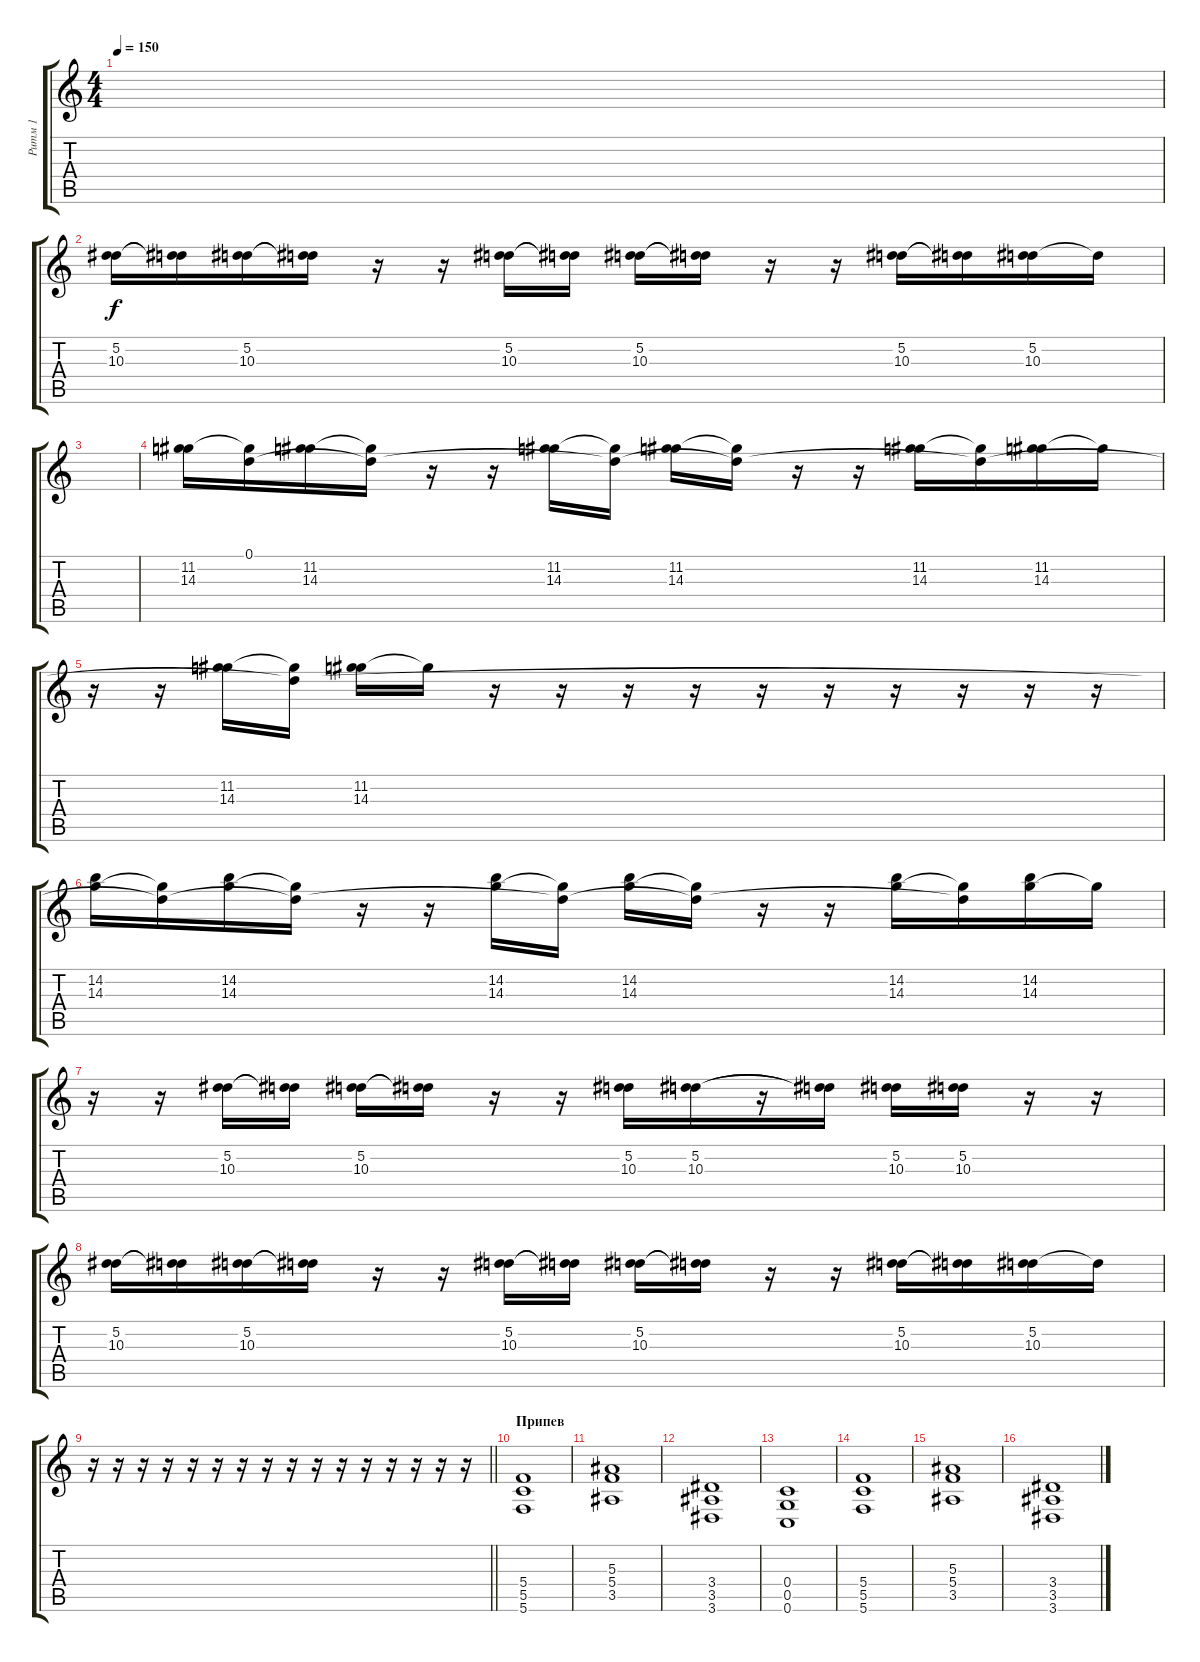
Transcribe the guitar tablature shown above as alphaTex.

\track ("Ритм 1" "Ритм 1") {instrument distortionguitar}
\staff {score tabs}
\tuning (D4 A3 F3 C3 G2 C2) {hide}
\ts (4 4)
\tempo 150
\clef g2
\ks c
|
(5.2 10.3).16 (5.2{t} 10.3{t}).16 (5.2 10.3).16 (5.2{t} 10.3{t}).16 r.16 r.16 (5.2 10.3).16 (5.2{t} 10.3{t}).16 (5.2 10.3).16 (5.2{t} 10.3{t}).16 r.16 r.16 (5.2 10.3).16 (5.2{t} 10.3{t}).16 (5.2 10.3).16 10.3{t}.16 |
|
(11.2 14.3).16 (0.1 14.3{t}).16 (11.2 14.3).16 (0.1{t} 14.3{t}).16 r.16 r.16 (11.2 14.3).16 (0.1{t} 14.3{t}).16 (11.2 14.3).16 (0.1{t} 14.3{t}).16 r.16 r.16 (11.2 14.3).16 (0.1{t} 14.3{t}).16 (11.2 14.3).16 14.3{t}.16 |
r.16 r.16 (11.2 14.3).16 (0.1{t} 14.3{t}).16 (11.2 14.3).16 14.3{t}.16 r.16 r.16 r.16 r.16 r.16 r.16 r.16 r.16 r.16 r.16 |
(14.2 14.3).16 (0.1{t} 14.3{t}).16 (14.2 14.3).16 (0.1{t} 14.3{t}).16 r.16 r.16 (14.2 14.3).16 (0.1{t} 14.3{t}).16 (14.2 14.3).16 (0.1{t} 14.3{t}).16 r.16 r.16 (14.2 14.3).16 (0.1{t} 14.3{t}).16 (14.2 14.3).16 14.3{t}.16 |
r.16 r.16 (5.2 10.3).16 (5.2{t} 10.3{t}).16 (5.2 10.3).16 (5.2{t} 10.3{t}).16 r.16 r.16 (5.2 10.3).16 (5.2 10.3).16 r.16 (5.2{t} 10.3{t}).16 (5.2 10.3).16 (5.2 10.3).16 r.16 r.16 |
(5.2 10.3).16 (5.2{t} 10.3{t}).16 (5.2 10.3).16 (5.2{t} 10.3{t}).16 r.16 r.16 (5.2 10.3).16 (5.2{t} 10.3{t}).16 (5.2 10.3).16 (5.2{t} 10.3{t}).16 r.16 r.16 (5.2 10.3).16 (5.2{t} 10.3{t}).16 (5.2 10.3).16 10.3{t}.16 |
\barLineRight lightlight
r.16 r.16 r.16 r.16 r.16 r.16 r.16 r.16 r.16 r.16 r.16 r.16 r.16 r.16 r.16 r.16 |
\section ("" "Припев")
(5.4 5.5 5.6).1 |
(5.3 5.4 3.5).1 |
(3.4 3.5 3.6).1 |
(0.4 0.5 0.6).1 |
(5.4 5.5 5.6).1 |
(5.3 5.4 3.5).1 |
(3.4 3.5 3.6).1
